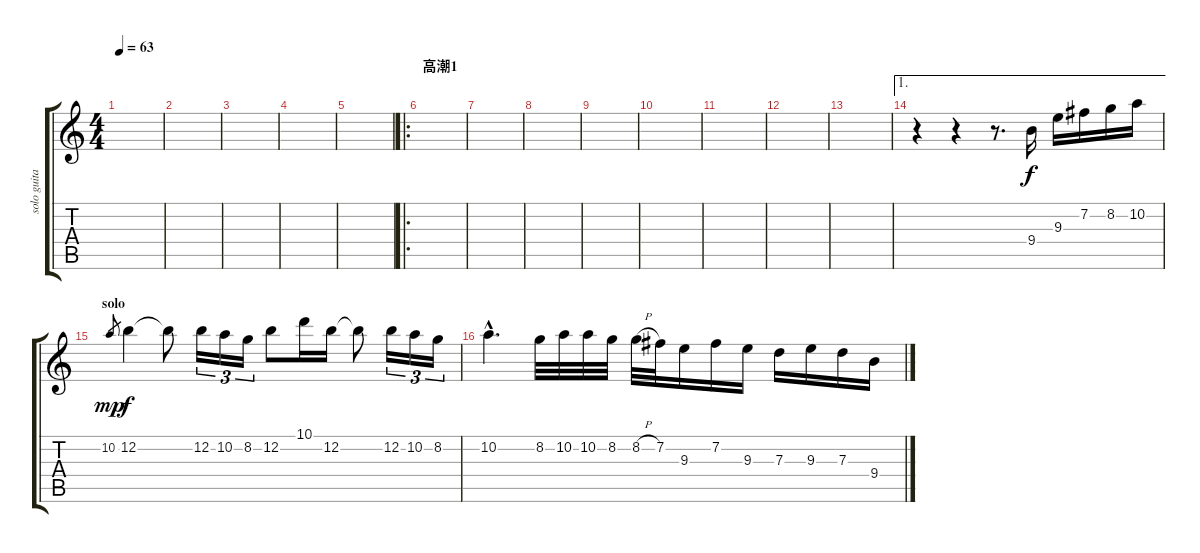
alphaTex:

\track ("solo guitar" "solo guita") {instrument distortionguitar}
\staff {score tabs}
\tuning (E4 B3 G3 D3 A2 E2) {hide}
\ts (4 4)
\tempo 63
\clef g2
\ks c
|
|
|
|
|
\ro
\section ("" "高潮1")
|
|
|
|
|
|
|
|
\ae 1
r.4 r.4 r.8{d} 9.4.16 9.3.16 7.2.16 8.2.16 10.2.16 |
\section ("" "solo")
10.2.8{gr dy mp} 12.2.4{dy f} 12.2{t}.8 12.2.16{tu (3 2)} 10.2.16{tu (3 2)} 8.2.16{tu (3 2)} 12.2.8 10.1.16 12.2.16 12.2{t}.8 12.2.16{tu (3 2)} 10.2.16{tu (3 2)} 8.2.16{tu (3 2)} |
10.2{hac}.4{d} 8.2.32 10.2.32 10.2.32 8.2.32 8.2{h}.32 7.2.32 9.3.16 7.2.16 9.3.16 7.3.16 9.3.16 7.3.16 9.4.16
